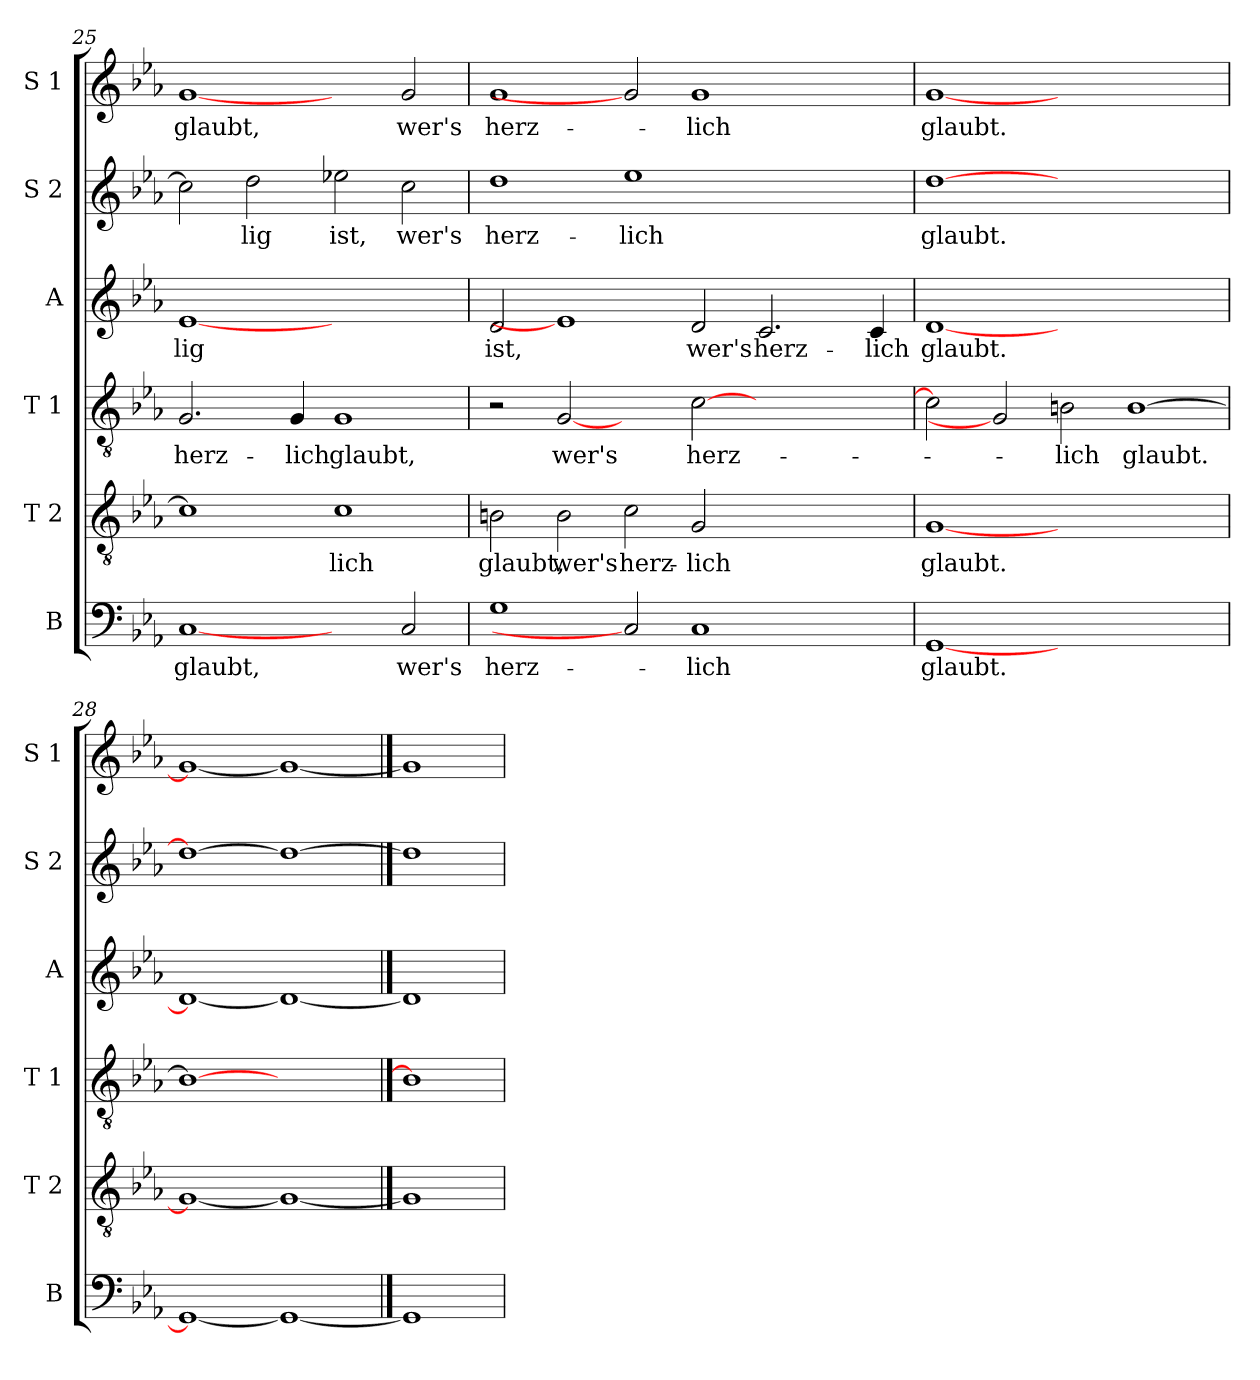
**kern	**text	**kern	**text	**kern	**text	**kern	**text	**kern	**text	**kern	**text
*part6	*part6	*part5	*part5	*part4	*part4	*part3	*part3	*part2	*part2	*part1	*part1
*staff6	*staff6	*staff5	*staff5	*staff4	*staff4	*staff3	*staff3	*staff2	*staff2	*staff1	*staff1
*I"B	*	*I"T 2	*	*I"T 1	*	*I"A	*	*I"S 2	*	*I"S 1	*
*I'B	*	*I'T 2	*	*I'T 1	*	*I'A	*	*I'S 2	*	*I'S 1	*
*clefF4	*	*clefGv2	*	*clefGv2	*	*clefG2	*	*clefG2	*	*clefG2	*
*k[b-e-a-]	*	*k[b-e-a-]	*	*k[b-e-a-]	*	*k[b-e-a-]	*	*k[b-e-a-]	*	*k[b-e-a-]	*
=25	=25	=25	=25	=25	=25	=25	=25	=25	=25	=25	=25
[1C	glaubt,	1c]	.	2.G/	herz-	[1e-	-lig	2cc\]	.	[1g	glaubt,
.	.	.	.	.	.	.	.	2dd\	-lig	.	.
.	.	.	.	4G/	-lich	.	.	.	.	.	.
2ryy	.	1c	-lich	1G	glaubt,	1ryy	.	2ee-X\	ist,	2ryy	.
2C/	wer's	.	.	.	.	.	.	2cc\	wer's	2g/	wer's
=26	=26	=26	=26	=26	=26	=26	=26	=26	=26	=26	=26
1G	herz-	2Bn\	glaubt,	2r	.	2d/	ist,	1dd	herz-	1g	herz-
.	.	2B\	wer's	[2G	wer's	1e-]	.	.	.	.	.
2C]	.	2c\	herz-	2ryy	.	.	.	1ee-	-lich	2g]	.
1C	-lich	2G/	-lich	[2c\	herz-	2d/	wer's	.	.	1g	-lich
.	.	1ryy	.	1ryy	.	2.c/	herz-	1ryy	.	.	.
2ryy	.	.	.	.	.	.	.	.	.	2ryy	.
.	.	.	.	.	.	4c/	-lich	.	.	.	.
=27	=27	=27	=27	=27	=27	=27	=27	=27	=27	=27	=27
[1GG	glaubt.	[1G	glaubt.	2c\]	.	[1d	glaubt.	[1dd	glaubt.	[1g	glaubt.
.	.	.	.	2G]	.	.	.	.	.	.	.
1.ryy	.	1.ryy	.	2Bn\	-lich	1.ryy	.	1.ryy	.	1.ryy	.
.	.	.	.	[1B	glaubt.	.	.	.	.	.	.
=28	=28	=28	=28	=28	=28	=28	=28	=28	=28	=28	=28
1GG_	.	1G_	.	1B_	.	1d_	.	1dd_	.	1g_	.
1GG_	.	1G_	.	1ryy	.	1d_	.	1dd_	.	1g_	.
==29	==29	==29	==29	==29	==29	==29	==29	==29	==29	==29	==29
1GG]	.	1G]	.	1B]	.	1d]	.	1dd]	.	1g]	.
=	=	=	=	=	=	=	=	=	=	=	=
*-	*-	*-	*-	*-	*-	*-	*-	*-	*-	*-	*-
